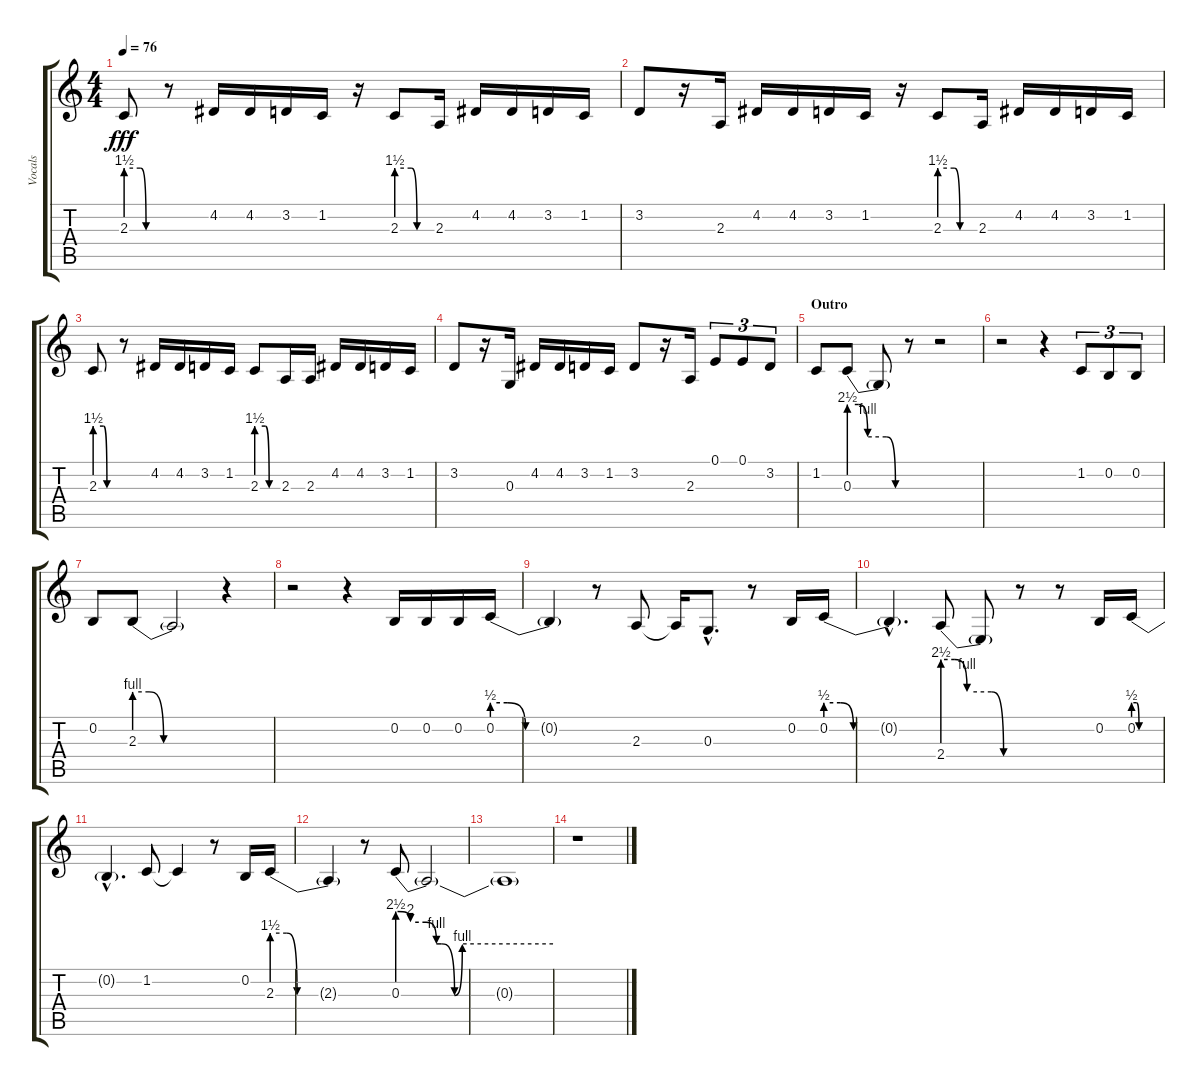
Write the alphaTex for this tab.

\track ("Vocals" "Vocals") {instrument lead1square}
\staff {score tabs}
\tuning (E4 B3 G3 D3 A2 E2) {hide}
\ts (4 4)
\tempo 76
\clef g2
\ks c
2.3{be (custom 0 6 25 6 35 0 60 0)}.8{dy fff} r.8 4.2.16 4.2.16 3.2.16 1.2.16 r.16 2.3{be (custom 0 6 25 6 35 0 60 0)}.8 2.3.16 4.2.16 4.2.16 3.2.16 1.2.16 |
3.2.8 r.16 2.3.16 4.2.16 4.2.16 3.2.16 1.2.16 r.16 2.3{be (custom 0 6 25 6 35 0 60 0)}.8 2.3.16 4.2.16 4.2.16 3.2.16 1.2.16 |
2.3{be (custom 0 6 25 6 35 0 60 0)}.8 r.8 4.2.16 4.2.16 3.2.16 1.2.16 2.3{be (custom 0 6 25 6 36 0 60 0)}.8 2.3.16 2.3.16 4.2.16 4.2.16 3.2.16 1.2.16 |
3.2.8 r.16 0.3.16 4.2.16 4.2.16 3.2.16 1.2.16 3.2.8 r.16 2.3.16 0.1.8{tu (3 2)} 0.1.8{tu (3 2)} 3.2.8{tu (3 2)} |
\section ("" "Outro")
1.2.8 0.3{be (custom 0 10 10 10 20 4 40 4 50 0 60 0)}.8 0.3{t}.8 r.8 r.2 |
r.2 r.4 1.2.8{tu (3 2)} 0.2.8{tu (3 2)} 0.2.8{tu (3 2)} |
0.2.8 2.3{be (custom 0 4 10 4 20 0 40 0 60 0)}.8 2.3{t}.2 r.4 |
r.2 r.4 0.2.16 0.2.16 0.2.16 0.2{be (custom 0 2 9 2 20 0 60 0)}.16 |
0.2{t}.4 r.8 2.3.8 2.3{t}.16 0.3{hac}.8{d} r.8 0.2.16 0.2{be (custom 0 2 8 2 15 0 60 0)}.16 |
0.2{hac t}.4{d} 2.4{be (custom 0 10 10 10 20 4 40 4 50 0 60 0)}.8 2.4{t}.8 r.8 r.8 0.2.16 0.2{be (custom 0 2 7 2 13 0 60 0)}.16 |
0.2{hac t}.4{d} 1.2.8 1.2{t}.4 r.8 0.2.16 2.3{be (custom 0 6 10 6 17 0 40 0 60 0)}.16 |
2.3{t}.4 r.8 0.3{be (custom 0 10 5 8 11 8 15 4 17 4 22 0 25 4 60 4)}.8 0.3{t}.2 |
0.3{t}.1{volume 4} |
r.1
